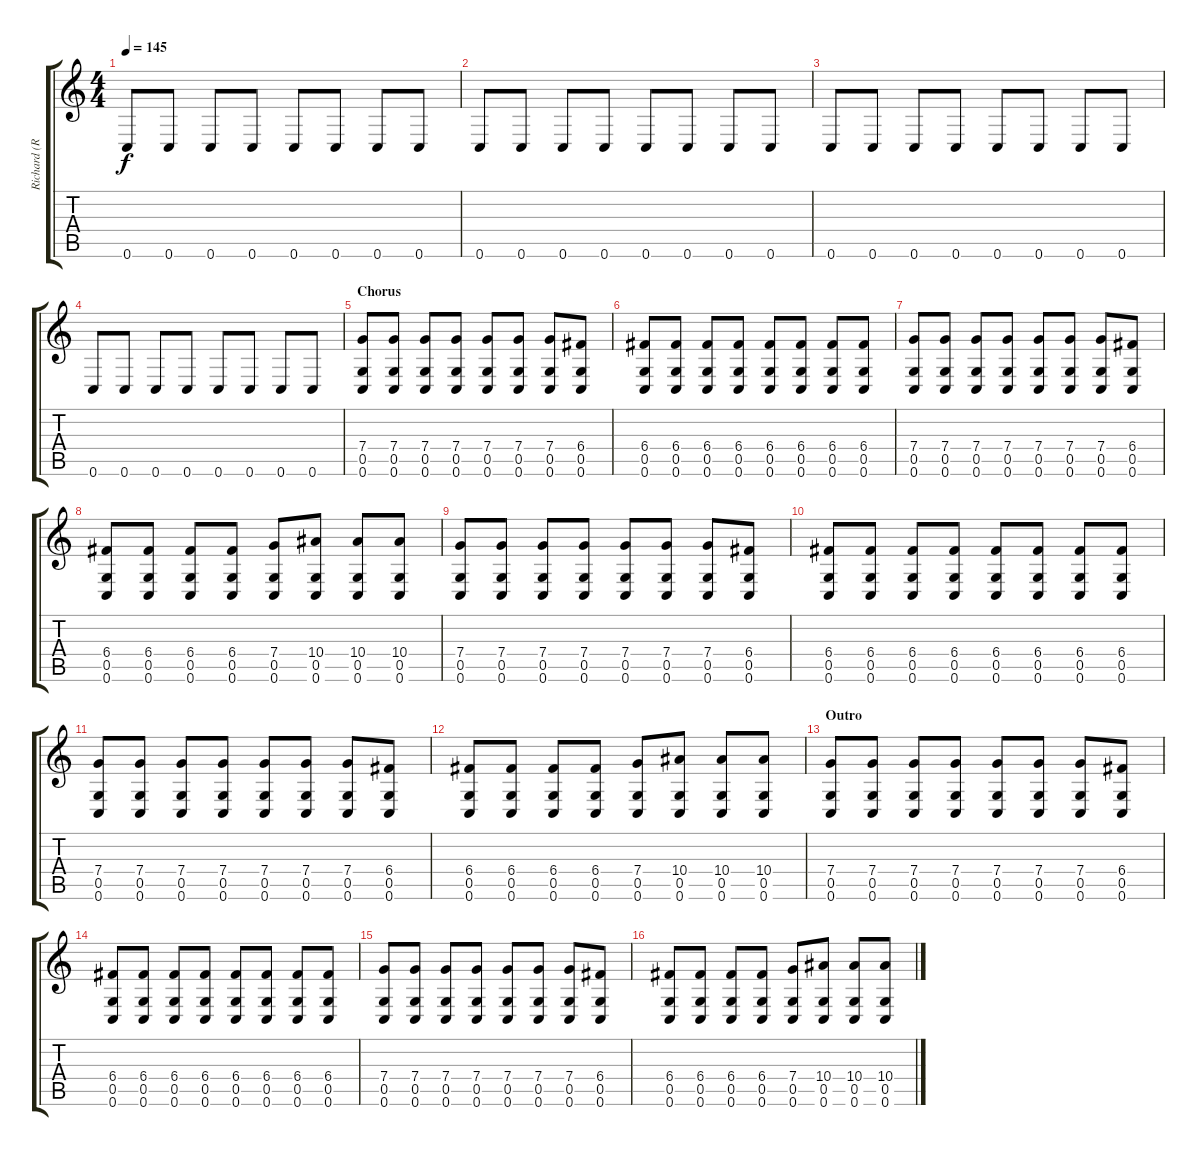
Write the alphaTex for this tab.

\track ("Richard (Rythm)" "Richard (R") {instrument distortionguitar}
\staff {score tabs}
\tuning (D4 A3 F3 C3 G2 C2) {hide}
\ts (4 4)
\tempo 145
\clef g2
\ks c
0.6.8{dy f} 0.6.8 0.6.8 0.6.8 0.6.8 0.6.8 0.6.8 0.6.8 |
0.6.8 0.6.8 0.6.8 0.6.8 0.6.8 0.6.8 0.6.8 0.6.8 |
0.6.8 0.6.8 0.6.8 0.6.8 0.6.8 0.6.8 0.6.8 0.6.8 |
0.6.8 0.6.8 0.6.8 0.6.8 0.6.8 0.6.8 0.6.8 0.6.8 |
\section ("" "Chorus")
(7.4 0.5 0.6).8 (7.4 0.5 0.6).8 (7.4 0.5 0.6).8 (7.4 0.5 0.6).8 (7.4 0.5 0.6).8 (7.4 0.5 0.6).8 (7.4 0.5 0.6).8 (6.4 0.5 0.6).8 |
(6.4 0.5 0.6).8 (6.4 0.5 0.6).8 (6.4 0.5 0.6).8 (6.4 0.5 0.6).8 (6.4 0.5 0.6).8 (6.4 0.5 0.6).8 (6.4 0.5 0.6).8 (6.4 0.5 0.6).8 |
(7.4 0.5 0.6).8 (7.4 0.5 0.6).8 (7.4 0.5 0.6).8 (7.4 0.5 0.6).8 (7.4 0.5 0.6).8 (7.4 0.5 0.6).8 (7.4 0.5 0.6).8 (6.4 0.5 0.6).8 |
(6.4 0.5 0.6).8 (6.4 0.5 0.6).8 (6.4 0.5 0.6).8 (6.4 0.5 0.6).8 (7.4 0.5 0.6).8 (10.4 0.5 0.6).8 (10.4 0.5 0.6).8 (10.4 0.5 0.6).8 |
(7.4 0.5 0.6).8 (7.4 0.5 0.6).8 (7.4 0.5 0.6).8 (7.4 0.5 0.6).8 (7.4 0.5 0.6).8 (7.4 0.5 0.6).8 (7.4 0.5 0.6).8 (6.4 0.5 0.6).8 |
(6.4 0.5 0.6).8 (6.4 0.5 0.6).8 (6.4 0.5 0.6).8 (6.4 0.5 0.6).8 (6.4 0.5 0.6).8 (6.4 0.5 0.6).8 (6.4 0.5 0.6).8 (6.4 0.5 0.6).8 |
(7.4 0.5 0.6).8 (7.4 0.5 0.6).8 (7.4 0.5 0.6).8 (7.4 0.5 0.6).8 (7.4 0.5 0.6).8 (7.4 0.5 0.6).8 (7.4 0.5 0.6).8 (6.4 0.5 0.6).8 |
(6.4 0.5 0.6).8 (6.4 0.5 0.6).8 (6.4 0.5 0.6).8 (6.4 0.5 0.6).8 (7.4 0.5 0.6).8 (10.4 0.5 0.6).8 (10.4 0.5 0.6).8 (10.4 0.5 0.6).8 |
\section ("" "Outro")
(7.4 0.5 0.6).8 (7.4 0.5 0.6).8 (7.4 0.5 0.6).8 (7.4 0.5 0.6).8 (7.4 0.5 0.6).8 (7.4 0.5 0.6).8 (7.4 0.5 0.6).8 (6.4 0.5 0.6).8 |
(6.4 0.5 0.6).8 (6.4 0.5 0.6).8 (6.4 0.5 0.6).8 (6.4 0.5 0.6).8 (6.4 0.5 0.6).8 (6.4 0.5 0.6).8 (6.4 0.5 0.6).8 (6.4 0.5 0.6).8 |
(7.4 0.5 0.6).8 (7.4 0.5 0.6).8 (7.4 0.5 0.6).8 (7.4 0.5 0.6).8 (7.4 0.5 0.6).8 (7.4 0.5 0.6).8 (7.4 0.5 0.6).8 (6.4 0.5 0.6).8 |
(6.4 0.5 0.6).8 (6.4 0.5 0.6).8 (6.4 0.5 0.6).8 (6.4 0.5 0.6).8 (7.4 0.5 0.6).8 (10.4 0.5 0.6).8 (10.4 0.5 0.6).8 (10.4 0.5 0.6).8
